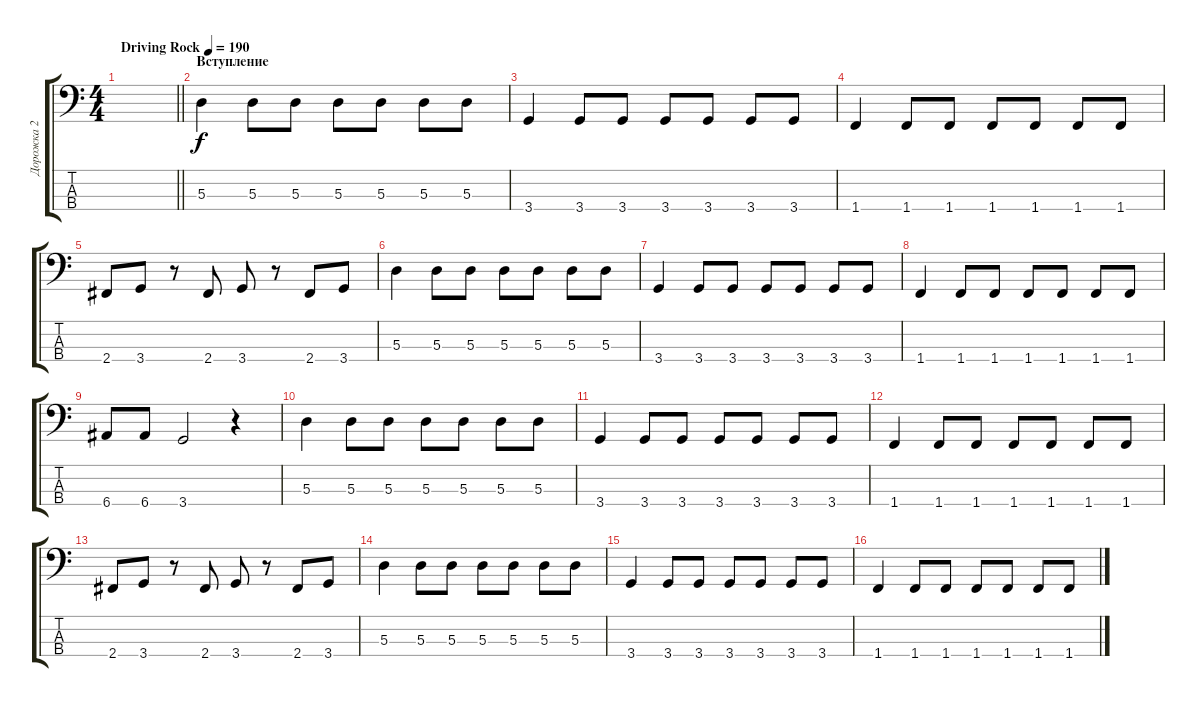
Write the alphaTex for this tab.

\track ("Дорожка 2" "Дорожка 2") {instrument electricbassfinger}
\staff {score tabs}
\tuning (G2 D2 A1 E1) {hide}
\ts (4 4)
\tempo (190 "Driving Rock")
\clef f4
\barLineRight lightlight
\ks c
|
\section ("" "Вступление")
5.3.4 5.3.8 5.3.8 5.3.8 5.3.8 5.3.8 5.3.8 |
3.4.4 3.4.8 3.4.8 3.4.8 3.4.8 3.4.8 3.4.8 |
1.4.4 1.4.8 1.4.8 1.4.8 1.4.8 1.4.8 1.4.8 |
2.4.8 3.4.8 r.8 2.4.8 3.4.8 r.8 2.4.8 3.4.8 |
5.3.4 5.3.8 5.3.8 5.3.8 5.3.8 5.3.8 5.3.8 |
3.4.4 3.4.8 3.4.8 3.4.8 3.4.8 3.4.8 3.4.8 |
1.4.4 1.4.8 1.4.8 1.4.8 1.4.8 1.4.8 1.4.8 |
6.4.8 6.4.8 3.4.2 r.4 |
5.3.4 5.3.8 5.3.8 5.3.8 5.3.8 5.3.8 5.3.8 |
3.4.4 3.4.8 3.4.8 3.4.8 3.4.8 3.4.8 3.4.8 |
1.4.4 1.4.8 1.4.8 1.4.8 1.4.8 1.4.8 1.4.8 |
2.4.8 3.4.8 r.8 2.4.8 3.4.8 r.8 2.4.8 3.4.8 |
5.3.4 5.3.8 5.3.8 5.3.8 5.3.8 5.3.8 5.3.8 |
3.4.4 3.4.8 3.4.8 3.4.8 3.4.8 3.4.8 3.4.8 |
1.4.4 1.4.8 1.4.8 1.4.8 1.4.8 1.4.8 1.4.8
